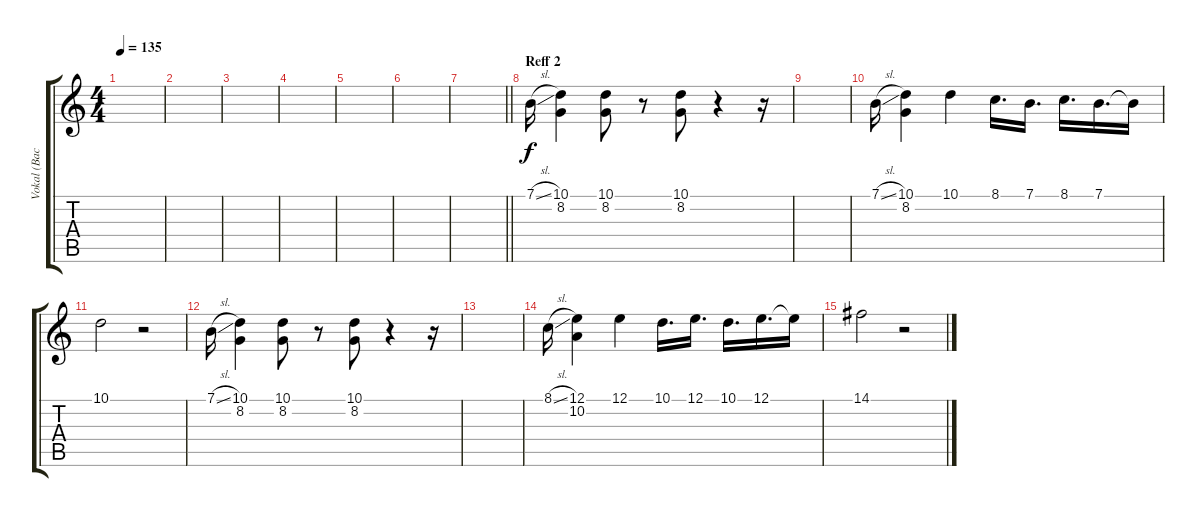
\track ("Vokal (Backup)" "Vokal (Bac") {instrument synthvoice}
\staff {score tabs}
\tuning (E4 B3 G3 D3 A2 E2) {hide}
\ts (4 4)
\tempo 135
\clef g2
\ks c
|
|
|
|
|
|
\barLineRight lightlight
|
\section ("" "Reff 2")
7.1{sl}.16 (10.1 8.2).4 (10.1 8.2).8 r.8 (10.1 8.2).8 r.4 r.16 |
|
7.1{sl}.16 (10.1 8.2).4 10.1.4 8.1.16{d} 7.1.16{d} 8.1.16{d} 7.1.16{d} 7.1{t}.16 |
10.1.2 r.2 |
7.1{sl}.16 (10.1 8.2).4 (10.1 8.2).8 r.8 (10.1 8.2).8 r.4 r.16 |
|
8.1{sl}.16 (12.1 10.2).4 12.1.4 10.1.16{d} 12.1.16{d} 10.1.16{d} 12.1.16{d} 12.1{t}.16 |
14.1.2 r.2
